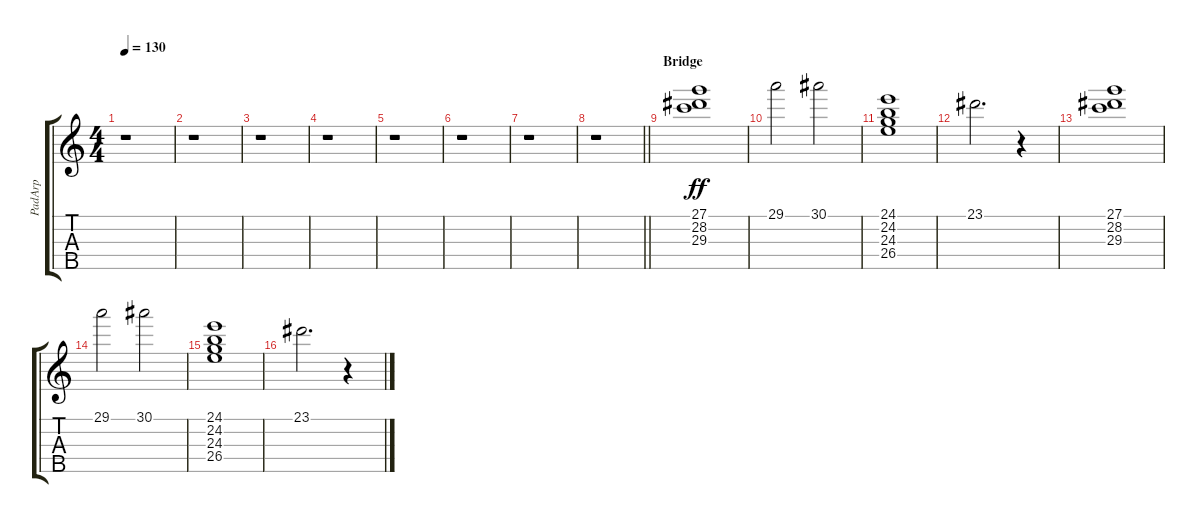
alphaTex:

\track ("PadArp" "PadArp") {instrument pad5bowed}
\staff {score tabs}
\tuning (E4 B3 G3 D3 A2) {hide}
\ts (4 4)
\tempo 130
\clef g2
\ks c
r.1{dy ff} |
r.1 |
r.1 |
r.1 |
r.1 |
r.1 |
r.1 |
\barLineRight lightlight
r.1 |
\section ("" "Bridge")
(27.1 28.2 29.3).1 |
29.1.2 30.1.2 |
(24.1 24.2 24.3 26.4).1 |
23.1.2{d} r.4 |
(27.1 28.2 29.3).1 |
29.1.2 30.1.2 |
(24.1 24.2 24.3 26.4).1 |
23.1.2{d} r.4
